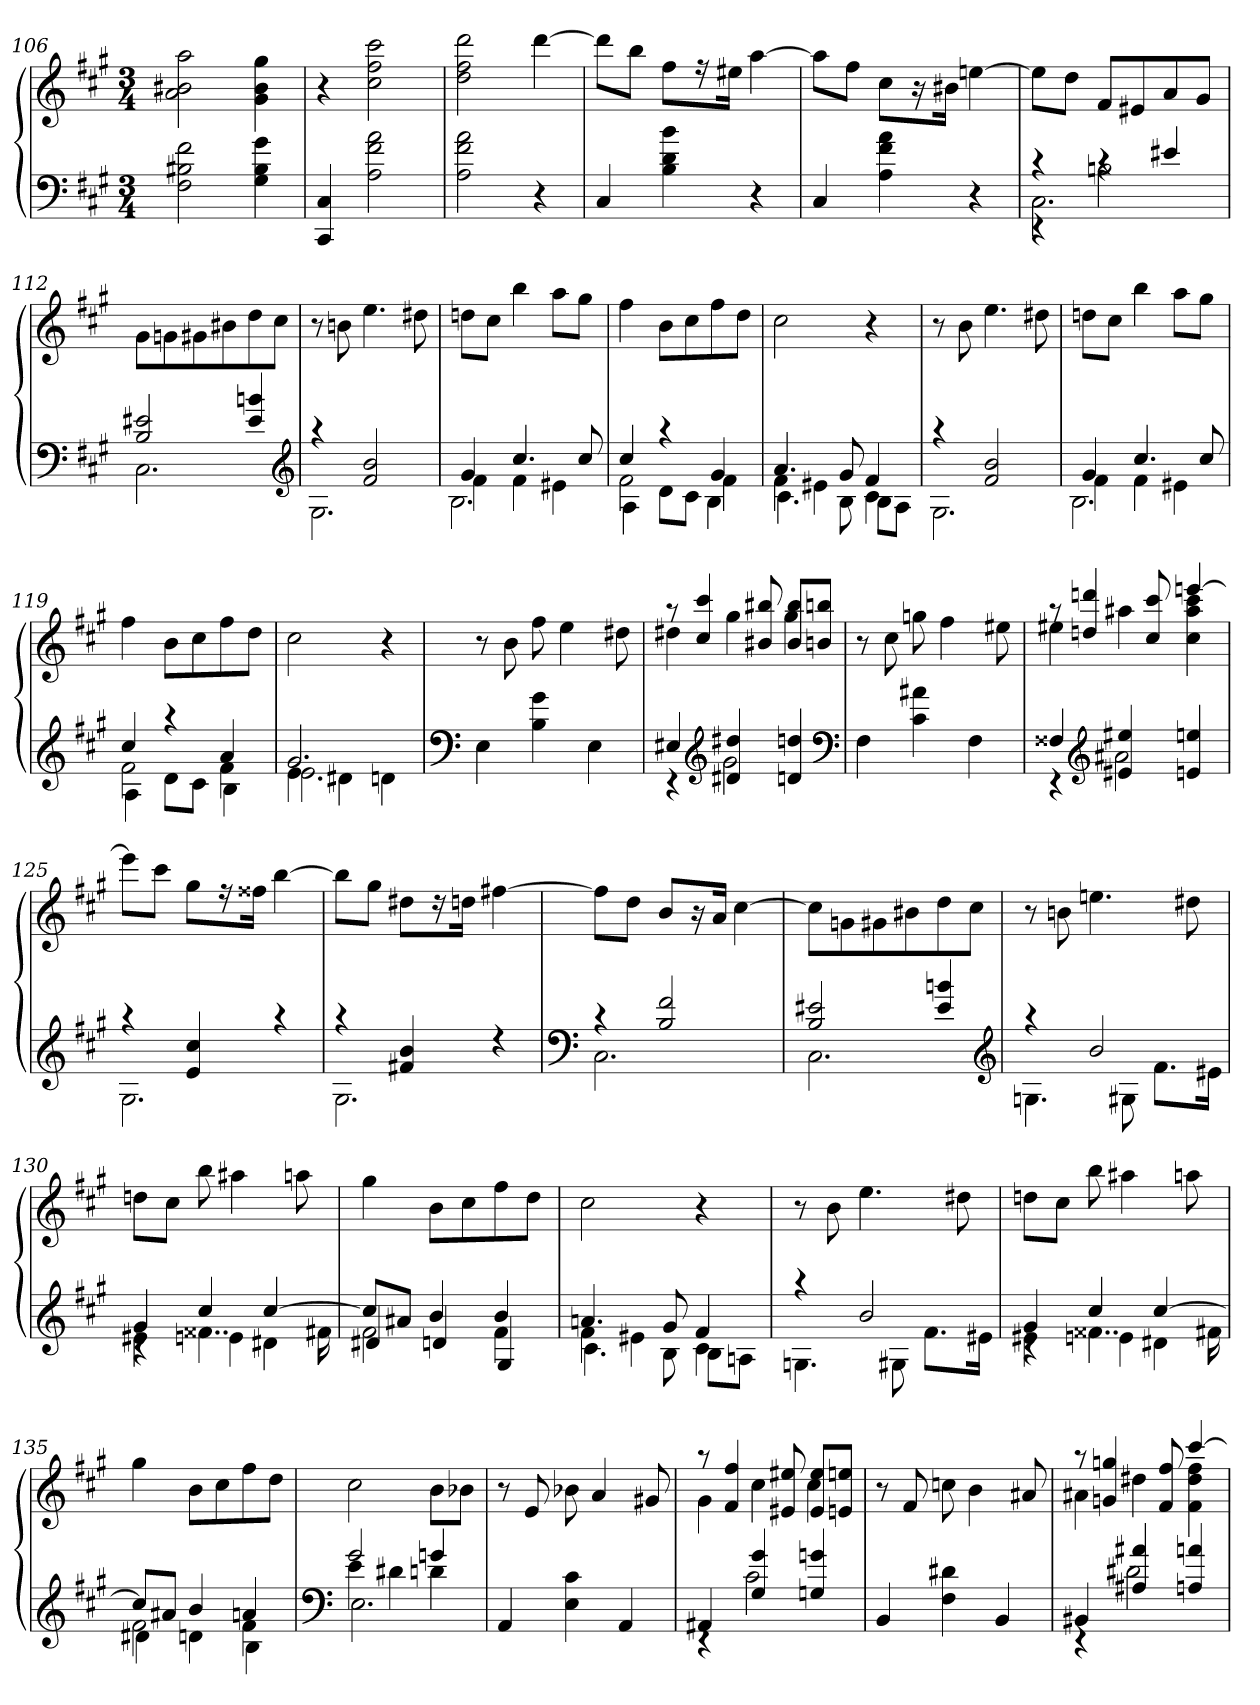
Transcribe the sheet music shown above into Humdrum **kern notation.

**kern	**kern
*part1	*part1
*staff2	*staff1
*clefF4	*clefG2
*k[f#c#g#]	*k[f#c#g#]
*f#:	*f#:
*M3/4	*M3/4
=106	=106
2F# 2B#X 2f#	2a 2b#X 2aa
4G# 4B# 4g#	4g# 4b# 4gg#
=107	=107
4CC# 4C#	4r
2A 2f# 2a	2cc# 2ff# 2ccc#
=108	=108
2A 2f# 2a	2dd 2ff# 2ddd
4r	[4ddd
=109	=109
4C#	8dddL]
.	8bbJ
4B 4d 4b	8ff#L
.	16r
.	16ee#XJk
4r	[4aa
=110	=110
4C#	8aaL]
.	8ff#J
4A 4f# 4a	8cc#L
.	16r
.	16b#XJk
4r	[4een
=111	=111
*^	*
*	*^	*
4rc	4rEE	2.C#\	8eeL]
.	.	.	8ddJ
4rc	2Bn	.	8f#L
.	.	.	8e#X
4e#X	.	.	8a
.	.	.	8g#J
*	*v	*v	*
=112	=112	=112
2B 2e#X	2.C#	8g#L
.	.	8gn
.	.	8g#X
.	.	8b#X
4e# 4bn	.	8dd
.	.	8cc#J
*clefG2	*	*
=113	=113	=113
4raa	2.G#	8r
.	.	8bn
2f# 2b	.	4.ee
.	.	8dd#X
=114	=114	=114
*	*^	*
4g#	4f#	2.B\	8ddnL
.	.	.	8cc#J
4.cc#	4f#	.	4bb
.	4e#X	.	8aaL
8cc#	.	.	8gg#J
=115	=115	=115	=115
4cc#	2f#	4A\	4ff#
4raa	.	8d\L	8bL
.	.	8c#\J	8cc#
4g#	4f#	4B\	8ff#
.	.	.	8ddJ
=116	=116	=116	=116
4.a	4f#	4.c#\	2cc#
.	4e#X	.	.
8g#	.	8B\	.
4f#	4c#	8B\L	4r
.	.	8A\J	.
*	*v	*v	*
=117	=117	=117
4raa	2.G#	8r
.	.	8b
2f# 2b	.	4.ee
.	.	8dd#X
=118	=118	=118
*	*^	*
4g#	4f#	2.B\	8ddnL
.	.	.	8cc#J
4.cc#	4f#	.	4bb
.	4e#X	.	8aaL
8cc#	.	.	8gg#J
=119	=119	=119	=119
4cc#	2f#	4A\	4ff#
4raa	.	8d\L	8bL
.	.	8c#\J	8cc#
4a	4f#	4B\	8ff#
.	.	.	8ddJ
=120	=120	=120	=120
2.g#	4e	2.e\	2cc#
.	4d#X	.	.
.	4dn	.	4r
*v	*v	*v	*
=121	=121
*clefF4	*
4E	8r
.	8b
4B 4g#	8ff#
.	4ee
4E	.
.	8dd#X
=122	=122
*^	*^
4E#X	4rEE	8raa	4dd#X
.	.	4cc# 4ccc#	.
*clefG2	*	*	*
4d#X 4dd#X	2g#	.	4gg#
.	.	8b#X 8bb#X	.
4dn 4ddn	.	8b# 8bb#L	4gg#
.	.	8bn 8bbnJ	.
*v	*v	*	*
*	*v	*v
*clefF4	*
=123	=123
4F#	8r
.	8cc#
4c# 4a#X	8ggn
.	4ff#
4F#	.
.	8ee#X
=124	=124
*^	*^
4F##X	4rEE	8raa	4ee#X
.	.	4ddn 4dddn	.
*clefG2	*	*	*
4e#X 4ee#X	2a#X	.	4aa#X
.	.	8cc# 8ccc#	.
4en 4een	.	[4eeen	4cc# 4aa# 4ccc#
*	*	*v	*v
=125	=125	=125
4raa	2.G#	8eeeL]
.	.	8ccc#J
4e 4cc#	.	8gg#L
.	.	16r
.	.	16ff##XJk
4raa	.	[4bb
=126	=126	=126
4raa	2.G#	8bbL]
.	.	8gg#J
4f#X 4b	.	8dd#XL
.	.	16r
.	.	16ddnJk
4r	.	[4ff#X
=127	=127	=127
*clefF4	*	*
4rc	2.C#	8ff#L]
.	.	8ddJ
2B 2f#	.	8bL
.	.	16r
.	.	16aJk
.	.	[4cc#
=128	=128	=128
2B 2e#X	2.C#	8cc#L]
.	.	8gn
.	.	8g#X
.	.	8b#X
4e# 4bn	.	8dd
.	.	8cc#J
*clefG2	*	*
=129	=129	=129
4raa	4.Gn	8r
.	.	8bn
2b	.	4.een
.	8G#X	.
.	8.f#L	.
.	.	8dd#X
.	16e#XJk	.
=130	=130	=130
*	*^	*
4g#	4rc	4e#X\	8ddnL
.	.	.	8cc#J
4cc#	4..f##X	4en\	8bb
.	.	.	4aa#X
[4cc#	.	4d#X\	.
.	.	.	8aan
.	16f#X	.	.
=131	=131	=131	=131
8cc#L]	2f#	4d#X/	4gg#
8a#XJ	.	.	.
4b	.	4dn/	8bL
.	.	.	8cc#
4b	4f#	4G#/	8ff#
.	.	.	8ddJ
=132	=132	=132	=132
4.an	4f#	4.c#\	2cc#
.	4e#X	.	.
8g#	.	8B\	.
4f#	4c#	8B\L	4r
.	.	8An\J	.
*	*v	*v	*
=133	=133	=133
4raa	4.Gn	8r
.	.	8b
2b	.	4.ee
.	8G#X	.
.	8.f#L	.
.	.	8dd#X
.	16e#XJk	.
=134	=134	=134
*	*^	*
4g#	4rc	4e#X\	8ddnL
.	.	.	8cc#J
4cc#	4..f##X	4en\	8bb
.	.	.	4aa#X
[4cc#	.	4d#X\	.
.	.	.	8aan
.	16f#X	.	.
=135	=135	=135	=135
8cc#L]	2f#	4d#X\	4gg#
8a#XJ	.	.	.
4b	.	4dn\	8bL
.	.	.	8cc#
4an	4f#	4B\	8ff#
.	.	.	8ddJ
=136	=136	=136	=136
*clefF4	*	*	*
2g#	4e	2.E\	2cc#
.	4d#X	.	.
4gn	4dn	.	8bL
.	.	.	8b-XJ
*v	*v	*v	*
=137	=137
4AA	8r
.	8e
4E 4c#	8b-X
.	4a
4AA	.
.	8g#X
=138	=138
*^	*^
4AA#X	4rEE	8raa	4g#
.	.	4f# 4ff#	.
4G# 4g#	2c#	.	4cc#
.	.	8e#X 8ee#X	.
4Gn 4gn	.	8e# 8ee#L	4cc#
.	.	8en 8eenJ	.
*v	*v	*	*
*	*v	*v
=139	=139
4BB	8r
.	8f#
4F# 4d#X	8ccn
.	4b
4BB	.
.	8a#X
=140	=140
*^	*^
4BB#X	4rEE	8raa	4a#X
.	.	4gn 4ggn	.
4A#X 4a#X	2d#X	.	4dd#X
.	.	8f# 8ff#	.
4An 4an	.	[4ccc#	4f# 4dd# 4ff#
*v	*v	*	*
*	*v	*v
=	=
*-	*-
